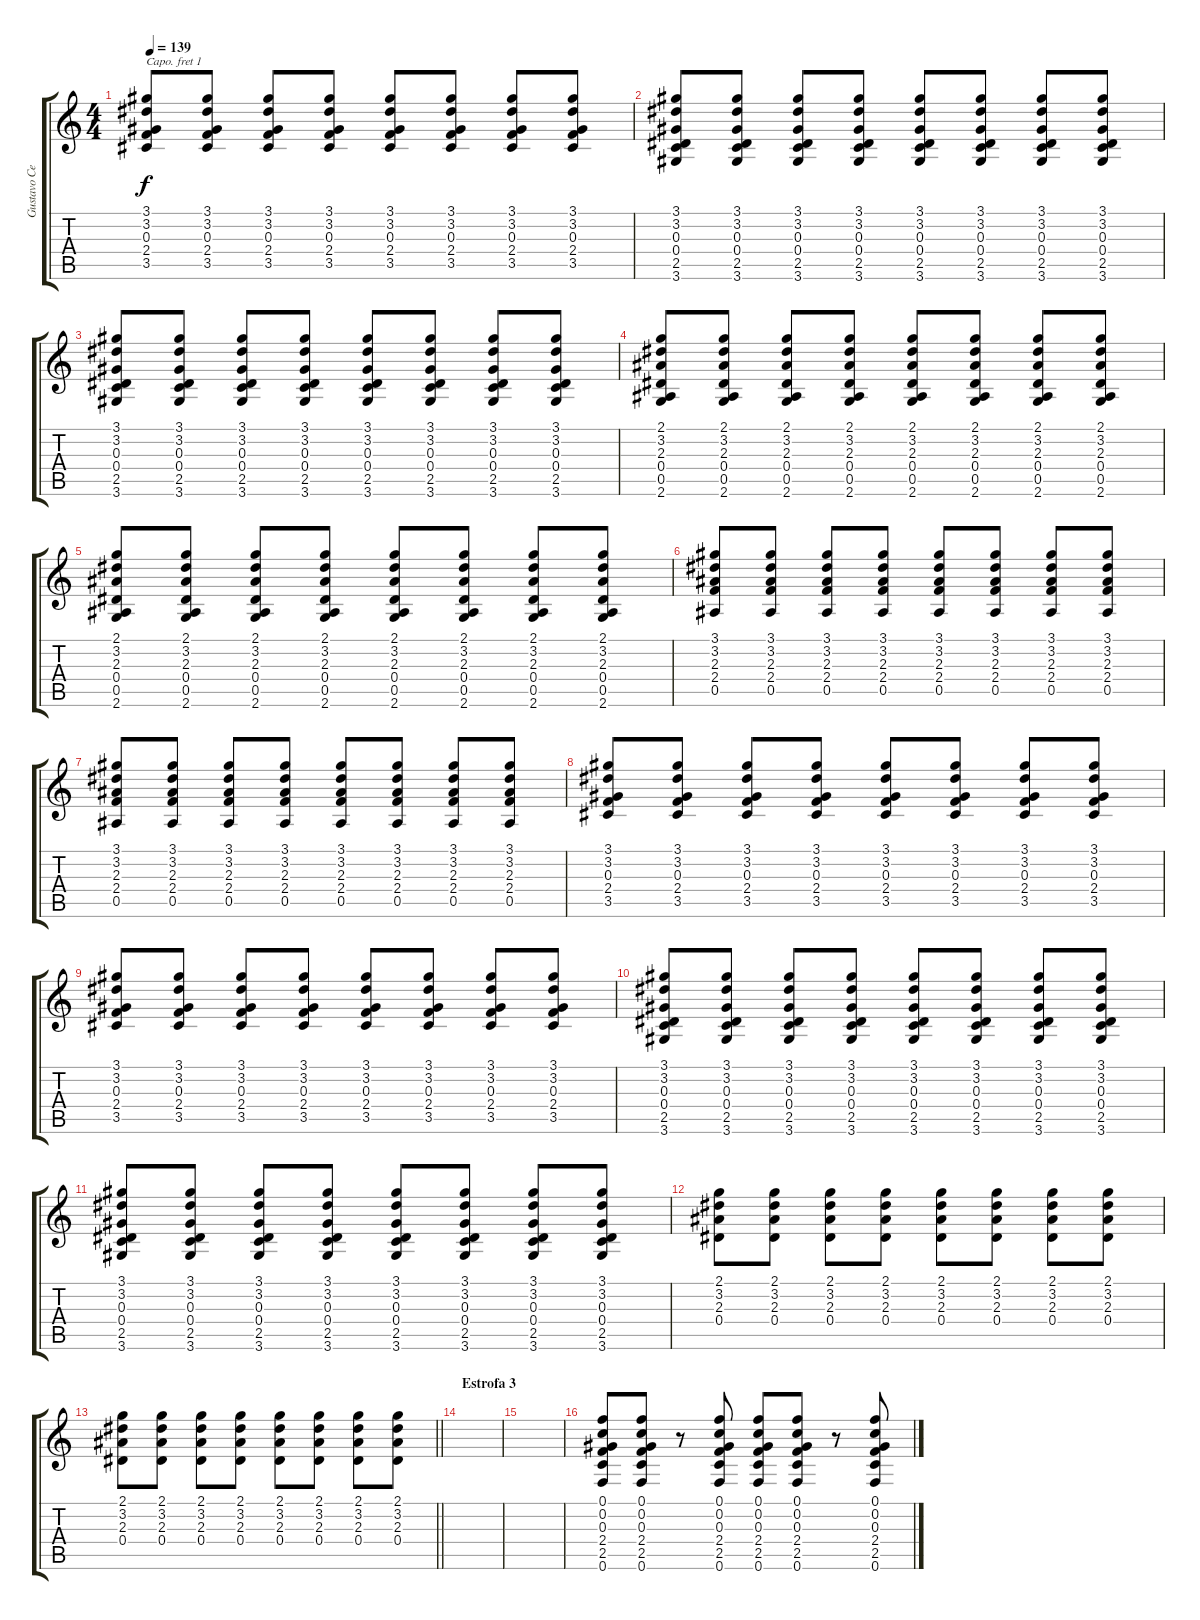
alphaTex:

\track ("Gustavo Cerati (Gtr Ritmica)" "Gustavo Ce") {instrument electricguitarclean}
\staff {score tabs}
\capo 1
\tuning (E4 B3 G3 D3 A2 E2) {hide}
\ts (4 4)
\tempo 139
\clef g2
\ks c
(3.1 3.2 0.3 2.4 3.5).8{dy f} (3.1 3.2 0.3 2.4 3.5).8 (3.1 3.2 0.3 2.4 3.5).8 (3.1 3.2 0.3 2.4 3.5).8 (3.1 3.2 0.3 2.4 3.5).8 (3.1 3.2 0.3 2.4 3.5).8 (3.1 3.2 0.3 2.4 3.5).8 (3.1 3.2 0.3 2.4 3.5).8 |
(3.1 3.2 0.3 0.4 2.5 3.6).8 (3.1 3.2 0.3 0.4 2.5 3.6).8 (3.1 3.2 0.3 0.4 2.5 3.6).8 (3.1 3.2 0.3 0.4 2.5 3.6).8 (3.1 3.2 0.3 0.4 2.5 3.6).8 (3.1 3.2 0.3 0.4 2.5 3.6).8 (3.1 3.2 0.3 0.4 2.5 3.6).8 (3.1 3.2 0.3 0.4 2.5 3.6).8 |
(3.1 3.2 0.3 0.4 2.5 3.6).8 (3.1 3.2 0.3 0.4 2.5 3.6).8 (3.1 3.2 0.3 0.4 2.5 3.6).8 (3.1 3.2 0.3 0.4 2.5 3.6).8 (3.1 3.2 0.3 0.4 2.5 3.6).8 (3.1 3.2 0.3 0.4 2.5 3.6).8 (3.1 3.2 0.3 0.4 2.5 3.6).8 (3.1 3.2 0.3 0.4 2.5 3.6).8 |
(2.1 3.2 2.3 0.4 0.5 2.6).8 (2.1 3.2 2.3 0.4 0.5 2.6).8 (2.1 3.2 2.3 0.4 0.5 2.6).8 (2.1 3.2 2.3 0.4 0.5 2.6).8 (2.1 3.2 2.3 0.4 0.5 2.6).8 (2.1 3.2 2.3 0.4 0.5 2.6).8 (2.1 3.2 2.3 0.4 0.5 2.6).8 (2.1 3.2 2.3 0.4 0.5 2.6).8 |
(2.1 3.2 2.3 0.4 0.5 2.6).8 (2.1 3.2 2.3 0.4 0.5 2.6).8 (2.1 3.2 2.3 0.4 0.5 2.6).8 (2.1 3.2 2.3 0.4 0.5 2.6).8 (2.1 3.2 2.3 0.4 0.5 2.6).8 (2.1 3.2 2.3 0.4 0.5 2.6).8 (2.1 3.2 2.3 0.4 0.5 2.6).8 (2.1 3.2 2.3 0.4 0.5 2.6).8 |
(3.1 3.2 2.3 2.4 0.5).8 (3.1 3.2 2.3 2.4 0.5).8 (3.1 3.2 2.3 2.4 0.5).8 (3.1 3.2 2.3 2.4 0.5).8 (3.1 3.2 2.3 2.4 0.5).8 (3.1 3.2 2.3 2.4 0.5).8 (3.1 3.2 2.3 2.4 0.5).8 (3.1 3.2 2.3 2.4 0.5).8 |
(3.1 3.2 2.3 2.4 0.5).8 (3.1 3.2 2.3 2.4 0.5).8 (3.1 3.2 2.3 2.4 0.5).8 (3.1 3.2 2.3 2.4 0.5).8 (3.1 3.2 2.3 2.4 0.5).8 (3.1 3.2 2.3 2.4 0.5).8 (3.1 3.2 2.3 2.4 0.5).8 (3.1 3.2 2.3 2.4 0.5).8 |
(3.1 3.2 0.3 2.4 3.5).8 (3.1 3.2 0.3 2.4 3.5).8 (3.1 3.2 0.3 2.4 3.5).8 (3.1 3.2 0.3 2.4 3.5).8 (3.1 3.2 0.3 2.4 3.5).8 (3.1 3.2 0.3 2.4 3.5).8 (3.1 3.2 0.3 2.4 3.5).8 (3.1 3.2 0.3 2.4 3.5).8 |
(3.1 3.2 0.3 2.4 3.5).8 (3.1 3.2 0.3 2.4 3.5).8 (3.1 3.2 0.3 2.4 3.5).8 (3.1 3.2 0.3 2.4 3.5).8 (3.1 3.2 0.3 2.4 3.5).8 (3.1 3.2 0.3 2.4 3.5).8 (3.1 3.2 0.3 2.4 3.5).8 (3.1 3.2 0.3 2.4 3.5).8 |
(3.1 3.2 0.3 0.4 2.5 3.6).8 (3.1 3.2 0.3 0.4 2.5 3.6).8 (3.1 3.2 0.3 0.4 2.5 3.6).8 (3.1 3.2 0.3 0.4 2.5 3.6).8 (3.1 3.2 0.3 0.4 2.5 3.6).8 (3.1 3.2 0.3 0.4 2.5 3.6).8 (3.1 3.2 0.3 0.4 2.5 3.6).8 (3.1 3.2 0.3 0.4 2.5 3.6).8 |
(3.1 3.2 0.3 0.4 2.5 3.6).8 (3.1 3.2 0.3 0.4 2.5 3.6).8 (3.1 3.2 0.3 0.4 2.5 3.6).8 (3.1 3.2 0.3 0.4 2.5 3.6).8 (3.1 3.2 0.3 0.4 2.5 3.6).8 (3.1 3.2 0.3 0.4 2.5 3.6).8 (3.1 3.2 0.3 0.4 2.5 3.6).8 (3.1 3.2 0.3 0.4 2.5 3.6).8 |
(2.1 3.2 2.3 0.4).8 (2.1 3.2 2.3 0.4).8 (2.1 3.2 2.3 0.4).8 (2.1 3.2 2.3 0.4).8 (2.1 3.2 2.3 0.4).8 (2.1 3.2 2.3 0.4).8 (2.1 3.2 2.3 0.4).8 (2.1 3.2 2.3 0.4).8 |
\barLineRight lightlight
(2.1 3.2 2.3 0.4).8 (2.1 3.2 2.3 0.4).8 (2.1 3.2 2.3 0.4).8 (2.1 3.2 2.3 0.4).8 (2.1 3.2 2.3 0.4).8 (2.1 3.2 2.3 0.4).8 (2.1 3.2 2.3 0.4).8 (2.1 3.2 2.3 0.4).8 |
\section ("" "Estrofa 3")
|
|
(0.1 0.2 0.3 2.4 2.5 0.6).8 (0.1 0.2 0.3 2.4 2.5 0.6).8 r.8 (0.1 0.2 0.3 2.4 2.5 0.6).8 (0.1 0.2 0.3 2.4 2.5 0.6).8 (0.1 0.2 0.3 2.4 2.5 0.6).8 r.8 (0.1 0.2 0.3 2.4 2.5 0.6).8
